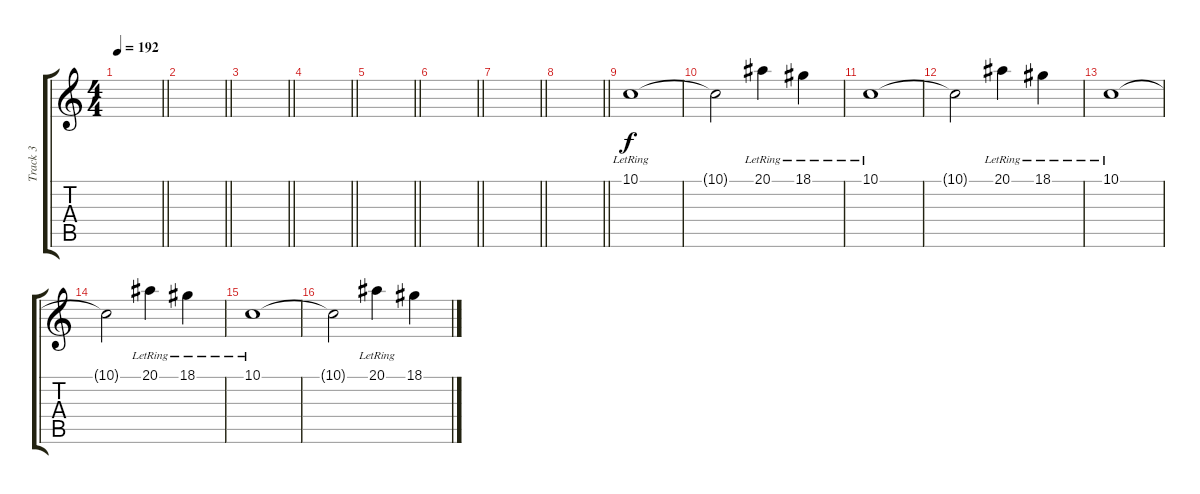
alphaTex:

\track ("Track 3" "Track 3") {instrument ocarina}
\staff {score tabs}
\tuning (D4 A3 F3 C3 G2 C2) {hide}
\ts (4 4)
\tempo 192
\clef g2
\barLineRight lightlight
\ks c
|
\barLineRight lightlight
|
\barLineRight lightlight
|
\barLineRight lightlight
|
\barLineRight lightlight
|
\barLineRight lightlight
|
\barLineRight lightlight
|
\barLineRight lightlight
|
10.1{lr}.1 |
10.1{t}.2 20.1{lr}.4 18.1{lr}.4 |
10.1{lr}.1 |
10.1{t}.2 20.1{lr}.4 18.1{lr}.4 |
10.1{lr}.1 |
10.1{t}.2 20.1{lr}.4 18.1{lr}.4 |
10.1{lr}.1 |
10.1{t}.2 20.1{lr}.4 18.1.4
